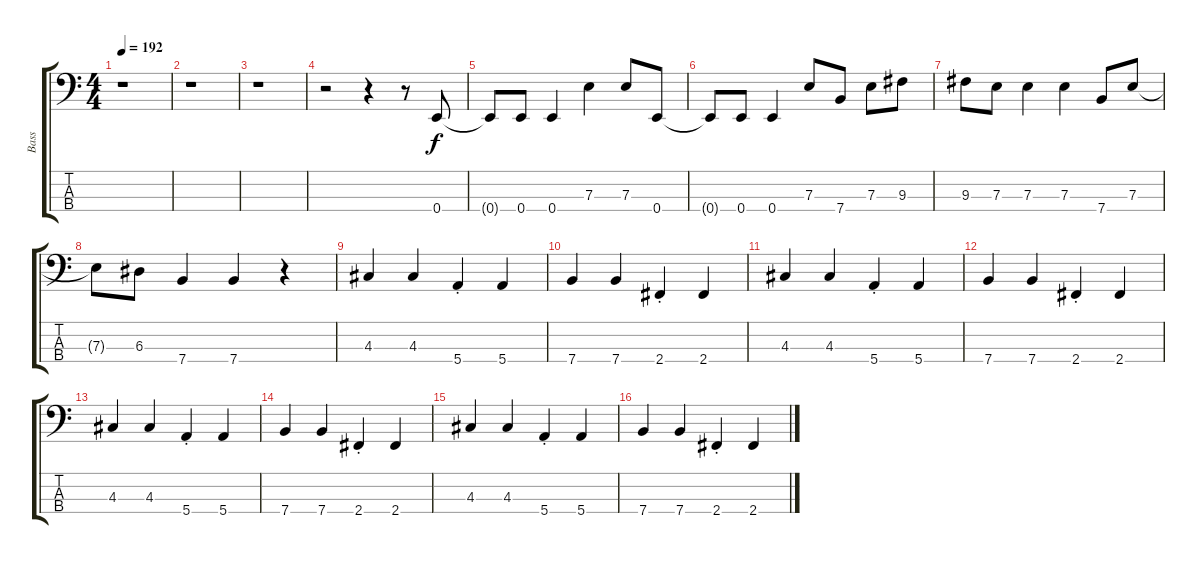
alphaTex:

\track ("Bass" "Bass") {instrument electricbasspick}
\staff {score tabs}
\tuning (G2 D2 A1 E1) {hide}
\ts (4 4)
\tempo 192
\clef f4
\ks c
r.1{dy f} |
r.1 |
r.1 |
r.2 r.4 r.8 0.4.8 |
0.4{t}.8 0.4.8 0.4.4 7.3.4 7.3.8 0.4.8 |
0.4{t}.8 0.4.8 0.4.4 7.3.8 7.4.8 7.3.8 9.3.8 |
9.3.8 7.3.8 7.3.4 7.3.4 7.4.8 7.3.8 |
7.3{t}.8 6.3.8 7.4.4 7.4.4 r.4 |
4.3.4 4.3.4 5.4{st}.4 5.4.4 |
7.4.4 7.4.4 2.4{st}.4 2.4.4 |
4.3.4 4.3.4 5.4{st}.4 5.4.4 |
7.4.4 7.4.4 2.4{st}.4 2.4.4 |
4.3.4 4.3.4 5.4{st}.4 5.4.4 |
7.4.4 7.4.4 2.4{st}.4 2.4.4 |
4.3.4 4.3.4 5.4{st}.4 5.4.4 |
7.4.4 7.4.4 2.4{st}.4 2.4.4
